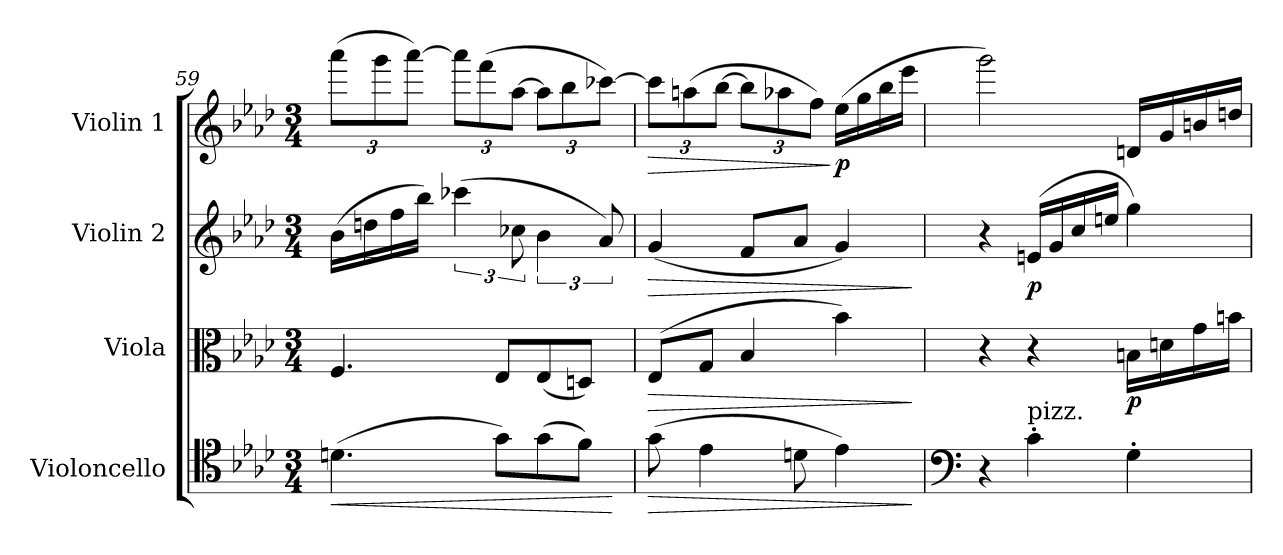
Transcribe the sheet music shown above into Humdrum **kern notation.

**kern	**dynam	**kern	**dynam	**kern	**dynam	**kern	**dynam
*part4	*part4	*part3	*part3	*part2	*part2	*part1	*part1
*staff4	*staff4	*staff3	*staff3	*staff2	*staff2	*staff1	*staff1
*I"Violoncello	*	*I"Viola	*	*I"Violin 2	*	*I"Violin 1	*
*I'Vc	*	*I'Vla	*	*I'Vln	*	*I'Vln	*
!!LO:PB:g=z
*clefC4	*	*clefC3	*	*clefG2	*	*clefG2	*
*k[b-e-a-d-]	*	*k[b-e-a-d-]	*	*k[b-e-a-d-]	*	*k[b-e-a-d-]	*
*M3/4	*	*M3/4	*	*M3/4	*	*M3/4	*
=59	=59	=59	=59	=59	=59	=59	=59
!	!LO:HP:b	!	!	!	!	!	!
(4.dn\	<	4.F/	.	(16b-\LL	.	(12aaa-\L	.
.	.	.	.	16ddn\	.	.	.
.	.	.	.	.	.	12ggg\	.
.	.	.	.	16ff\	.	.	.
.	.	.	.	.	.	[12aaa-\J)	.
.	.	.	.	16bb-\JJ)	.	.	.
.	.	.	.	(6ccc-X\	.	12aaa-\L]	.
.	.	.	.	.	.	(12fff\	.
8g\L)	.	8E-/L	.	.	.	.	.
.	.	.	.	12cc-X\	.	[12aa-\J	.
(8g\	.	(8E-/	.	6b-\	.	12aa-\L]	.
.	.	.	.	.	.	12bb-\	.
8f\J)	.	8Dn/J)	.	.	.	.	.
.	.	.	.	12a-/)	.	[12ccc-X\J)	.
.	[	.	.	.	.	.	.
=60	=60	=60	=60	=60	=60	=60	=60
!	!LO:HP:b	!	!LO:HP:b	!	!LO:HP:b	!	!LO:HP:b
(8g\	>	(8E-/L	>	(4g/	>	12ccc-\L]	>
.	.	.	.	.	.	(12aan\	.
4e-\	.	8G/J	.	.	.	.	.
.	.	.	.	.	.	[12bb-\J	.
.	.	4B-/	.	8f/L	.	12bb-\L]	.
.	.	.	.	.	.	12aa-X\	.
8dn\	.	.	.	8a-/J	.	.	.
.	.	.	.	.	.	12ff\J)	.
!	!	!	!	!	!	!	!LO:DY:n=1:b
4e-\)	.	4b-\)	.	4g/)	.	(16ee-\LL	] p
.	.	.	.	.	.	16gg\	.
.	.	.	.	.	.	16bb-\	.
.	.	.	.	.	.	16eee-\JJ	.
.	]	.	]	.	]	.	.
=61	=61	=61	=61	=61	=61	=61	=61
*clefF4	*	*	*	*	*	*	*
4r	.	4r	.	4r	.	2ggg\)	.
!LO:TX:a:t=pizz.	!	!	!	!	!	!	!
!	!	!	!	!	!LO:DY:b	!	!
4c'\	.	4r	.	(16en/LL	p	.	.
.	.	.	.	16g/	.	.	.
.	.	.	.	16cc/	.	.	.
.	.	.	.	16een/JJ	.	.	.
!	!	!	!LO:DY:b	!	!	!	!
4G'\	.	16Bn\LL	p	4gg\)	.	16dn/LL	.
.	.	16dn\	.	.	.	16g/	.
.	.	16g\	.	.	.	16bn/	.
.	.	16bn\JJ	.	.	.	16ddn/JJ	.
=	=	=	=	=	=	=	=
*-	*-	*-	*-	*-	*-	*-	*-
